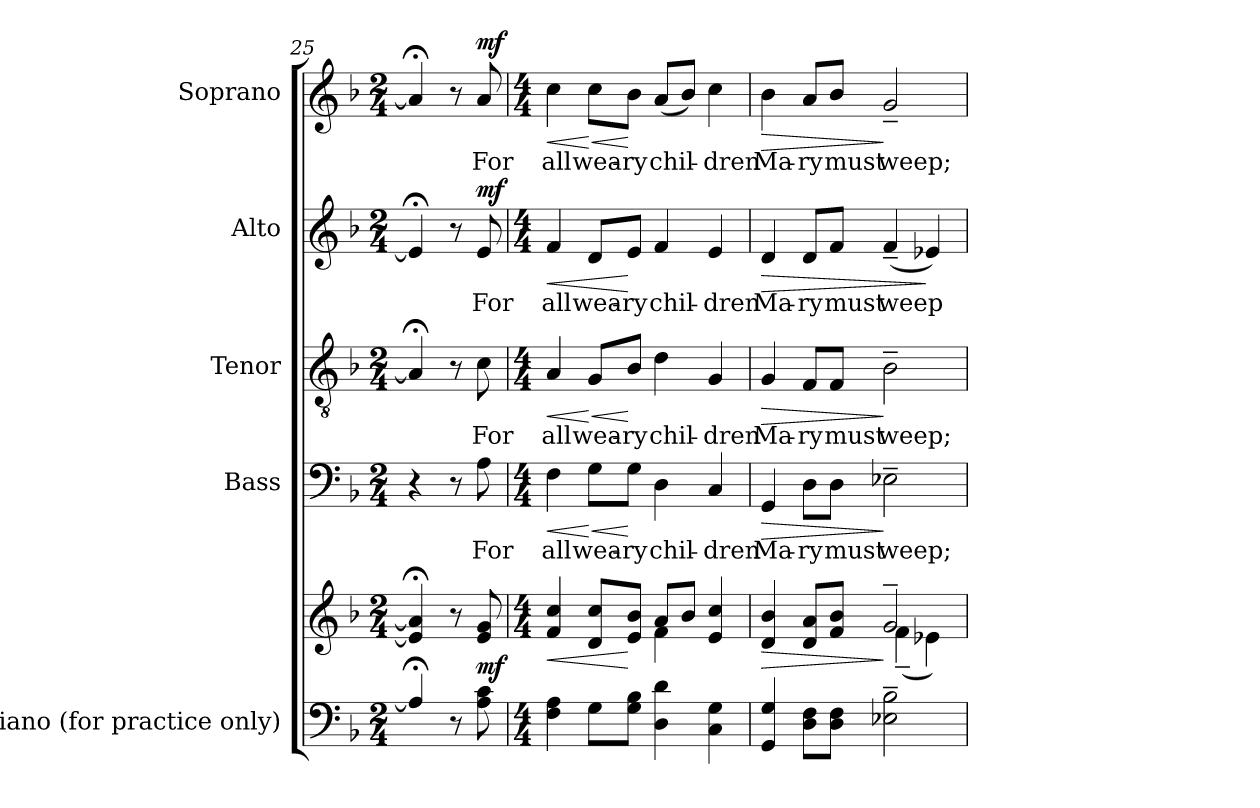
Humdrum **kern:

**kern	**kern	**dynam	**kern	**text	**dynam	**kern	**text	**dynam	**kern	**text	**dynam	**kern	**text	**dynam
*part5	*part5	*part5	*part4	*part4	*part4	*part3	*part3	*part3	*part2	*part2	*part2	*part1	*part1	*part1
*staff6	*staff5	*staff5/6	*staff4	*staff4	*staff4	*staff3	*staff3	*staff3	*staff2	*staff2	*staff2	*staff1	*staff1	*staff1
*I"Piano (for  practice  only)	*	*	*I"Bass	*	*	*I"Tenor	*	*	*I"Alto	*	*	*I"Soprano	*	*
*I'Pno.	*	*	*I'B.	*	*	*I'T.	*	*	*I'A.	*	*	*I'S.	*	*
*clefF4	*clefG2	*	*clefF4	*	*	*clefGv2	*	*	*clefG2	*	*	*clefG2	*	*
*	*	*	*	*	*	*ITrd7c12	*	*	*	*	*	*	*	*
*k[b-]	*k[b-]	*	*k[b-]	*	*	*k[b-]	*	*	*k[b-]	*	*	*k[b-]	*	*
*F:	*F:	*	*F:	*	*	*F:	*	*	*F:	*	*	*F:	*	*
*M2/4	*M2/4	*	*M2/4	*	*	*M2/4	*	*	*M2/4	*	*	*M2/4	*	*
=25	=25	=25	=25	=25	=25	=25	=25	=25	=25	=25	=25	=25	=25	=25
*	*^	*	*	*	*	*	*	*	*	*	*	*	*	*
4A;i/]	4ei/]; 4ai];	4ryy	.	4r	.	.	4AA;i/]	.	.	4e;i/]	.	.	4a;i/]	.	.
8r	8r	8ryy	.	8r	.	.	8r	.	.	8r	.	.	8r	.	.
!	!	!	!	!	!LO:LY:b:color=#000000	!	!	!	!	!	!	!	!	!	!
!	!	!	!	!	!	!	!	!LO:LY:b:color=#000000	!	!	!	!	!	!	!
!	!	!	!	!	!	!	!	!	!	!	!LO:LY:b:color=#000000	!	!	!	!
!	!	!	!	!	!	!	!	!	!	!	!	!	!	!LO:LY:b:color=#000000	!
8Ai\ 8ci	8ei/ 8gi	8ryy	mf	8Ai\	For	.	8Ci\	For	mf mf	8ei/	For	mf	8ai/	For	mf
=26	=26	=26	=26	=26	=26	=26	=26	=26	=26	=26	=26	=26	=26	=26	=26
*M4/4	*M4/4	*	*	*M4/4	*	*	*M4/4	*	*	*M4/4	*	*	*M4/4	*	*
!	!	!	!LO:HP:b	!	!	!	!	!	!	!	!	!	!	!	!
!	!	!	!	!	!LO:LY:b:color=#000000	!LO:HP:b	!	!	!	!	!	!	!	!	!
!	!	!	!	!	!	!	!	!LO:LY:b:color=#000000	!LO:HP:b	!	!	!	!	!	!
!	!	!	!	!	!	!	!	!	!	!	!LO:LY:b:color=#000000	!LO:HP:b	!	!	!
!	!	!	!	!	!	!	!	!	!	!	!	!	!	!LO:LY:b:color=#000000	!LO:HP:b
4Fi\ 4Ai	4fi/ 4cci	2ryy	<	4Fi\	all	<	4AAi/	all	<	4fi/	all	<	4cci\	all	<
!	!	!	!	!	!LO:LY:b:color=#000000	!LO:HP:n=1:b	!	!	!	!	!	!	!	!	!
!	!	!	!	!	!	!	!	!LO:LY:b:color=#000000	!LO:HP:n=1:b	!	!	!	!	!	!
!	!	!	!	!	!	!	!	!	!	!	!LO:LY:b:color=#000000	!	!	!	!
!	!	!	!	!	!	!	!	!	!	!	!	!	!	!LO:LY:b:color=#000000	!LO:HP:n=1:b
8Gi\L	8di/ 8cciL	.	.	8Gi\L	wea-	[ <	8GGi/L	wea-	[ <	8di/L	wea-	.	8cci\L	wea-	[ <
!	!	!	!	!	!LO:LY:b:color=#000000	!	!	!	!	!	!	!	!	!	!
!	!	!	!	!	!	!	!	!LO:LY:b:color=#000000	!	!	!	!	!	!	!
!	!	!	!	!	!	!	!	!	!	!	!LO:LY:b:color=#000000	!	!	!	!
!	!	!	!	!	!	!	!	!	!	!	!	!	!	!LO:LY:b:color=#000000	!
8Gi\ 8B-iJ	8ei/ 8b-iJ	.	[	8Gi\J	-ry	[	8BB-i/J	-ry	[	8ei/J	-ry	[	8b-i\J	-ry	[
!	!	!	!	!	!LO:LY:b:color=#000000	!	!	!	!	!	!	!	!	!	!
!	!	!	!	!	!	!	!	!LO:LY:b:color=#000000	!	!	!	!	!	!	!
!	!	!	!	!	!	!	!	!	!	!	!LO:LY:b:color=#000000	!	!	!	!
!	!	!	!	!	!	!	!	!	!	!	!	!	!	!LO:LY:b:color=#000000	!
4Di\ 4di	8ai/L	4fi\	.	4Di\	chil-	.	4Di\	chil-	.	4fi/	chil-	.	(8ai/L	chil-	.
.	8b-i/J	.	.	.	.	.	.	.	.	.	.	.	8b-i/J)	.	.
!	!	!	!	!	!LO:LY:b:color=#000000	!	!	!	!	!	!	!	!	!	!
!	!	!	!	!	!	!	!	!LO:LY:b:color=#000000	!	!	!	!	!	!	!
!	!	!	!	!	!	!	!	!	!	!	!LO:LY:b:color=#000000	!	!	!	!
!	!	!	!	!	!	!	!	!	!	!	!	!	!	!LO:LY:b:color=#000000	!
4Ci\ 4Gi	4ei/ 4cci	4ryy	.	4Ci/	-dren	.	4GGi/	-dren	.	4ei/	-dren	.	4cci\	-dren	.
!!LO:LB:g=z
=27	=27	=27	=27	=27	=27	=27	=27	=27	=27	=27	=27	=27	=27	=27	=27
!	!	!	!LO:HP:b	!	!	!	!	!	!	!	!	!	!	!	!
!	!	!	!	!	!LO:LY:b:color=#000000	!LO:HP:b	!	!	!	!	!	!	!	!	!
!	!	!	!	!	!	!	!	!LO:LY:b:color=#000000	!LO:HP:b	!	!	!	!	!	!
!	!	!	!	!	!	!	!	!	!	!	!LO:LY:b:color=#000000	!LO:HP:b	!	!	!
!	!	!	!	!	!	!	!	!	!	!	!	!	!	!LO:LY:b:color=#000000	!LO:HP:b
4GGi/ 4Gi	4di/ 4b-i	2ryy	>	4GGi/	Ma-	>	4GGi/	Ma-	>	4di/	Ma-	>	4b-i\	Ma-	>
!	!	!	!	!	!LO:LY:b:color=#000000	!	!	!	!	!	!	!	!	!	!
!	!	!	!	!	!	!	!	!LO:LY:b:color=#000000	!	!	!	!	!	!	!
!	!	!	!	!	!	!	!	!	!	!	!LO:LY:b:color=#000000	!	!	!	!
!	!	!	!	!	!	!	!	!	!	!	!	!	!	!LO:LY:b:color=#000000	!
8Di\ 8FiL	8di/ 8aiL	.	.	8Di\L	-ry	.	8FFi/L	-ry	.	8di/L	-ry	.	8ai/L	-ry	.
!	!	!	!	!	!LO:LY:b:color=#000000	!	!	!	!	!	!	!	!	!	!
!	!	!	!	!	!	!	!	!LO:LY:b:color=#000000	!	!	!	!	!	!	!
!	!	!	!	!	!	!	!	!	!	!	!LO:LY:b:color=#000000	!	!	!	!
!	!	!	!	!	!	!	!	!	!	!	!	!	!	!LO:LY:b:color=#000000	!
8Di\ 8FiJ	8fi/ 8b-iJ	.	.	8Di\J	must	.	8FFi/J	must	.	8fi/J	must	.	8b-i/J	must	.
!	!	!	!	!	!LO:LY:b:color=#000000	!	!	!	!	!	!	!	!	!	!
!	!	!	!	!	!	!	!	!LO:LY:b:color=#000000	!	!	!	!	!	!	!
!	!	!	!	!	!	!	!	!	!	!	!LO:LY:b:color=#000000	!	!	!	!
!	!	!	!	!	!	!	!	!	!	!	!	!	!	!LO:LY:b:color=#000000	!
2E-Xi\~ 2B-i~	2g~i/	(4f~i\	]	2E-X~i\	weep;	]	2BB-~i\	weep;	]	(4f~i/	weep	.	2g~i/	weep;	]
.	.	4e-Xi\)	.	.	.	.	.	.	.	4e-Xi/)	.	]	.	.	.
*	*v	*v	*	*	*	*	*	*	*	*	*	*	*	*	*
=	=	=	=	=	=	=	=	=	=	=	=	=	=	=
*-	*-	*-	*-	*-	*-	*-	*-	*-	*-	*-	*-	*-	*-	*-
